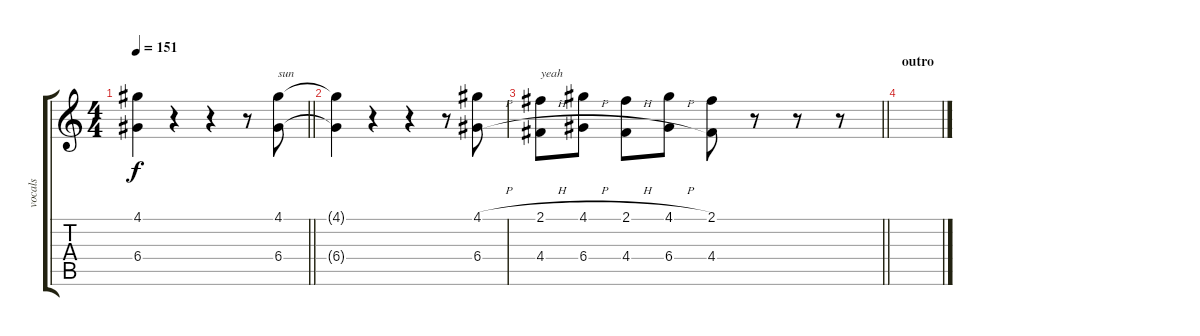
\track ("vocals" "vocals") {instrument overdrivenguitar}
\staff {score tabs}
\tuning (E4 B3 G3 D3 A2 E2) {hide}
\ts (4 4)
\tempo 151
\clef g2
\barLineRight lightlight
\ks c
(4.1{t} 6.4{t}).4{dy f} r.4 r.4 r.8 (4.1 6.4).8{txt "sun"} |
(4.1{t} 6.4{t}).4 r.4 r.4 r.8 (4.1{h} 6.4{h}).8 |
\barLineRight lightlight
(2.1{h} 4.4{h}).8{txt "yeah"} (4.1{h} 6.4{h}).8 (2.1{h} 4.4{h}).8 (4.1{h} 6.4{h}).8 (2.1 4.4).8 r.8 r.8 r.8 |
\section ("" "outro")
